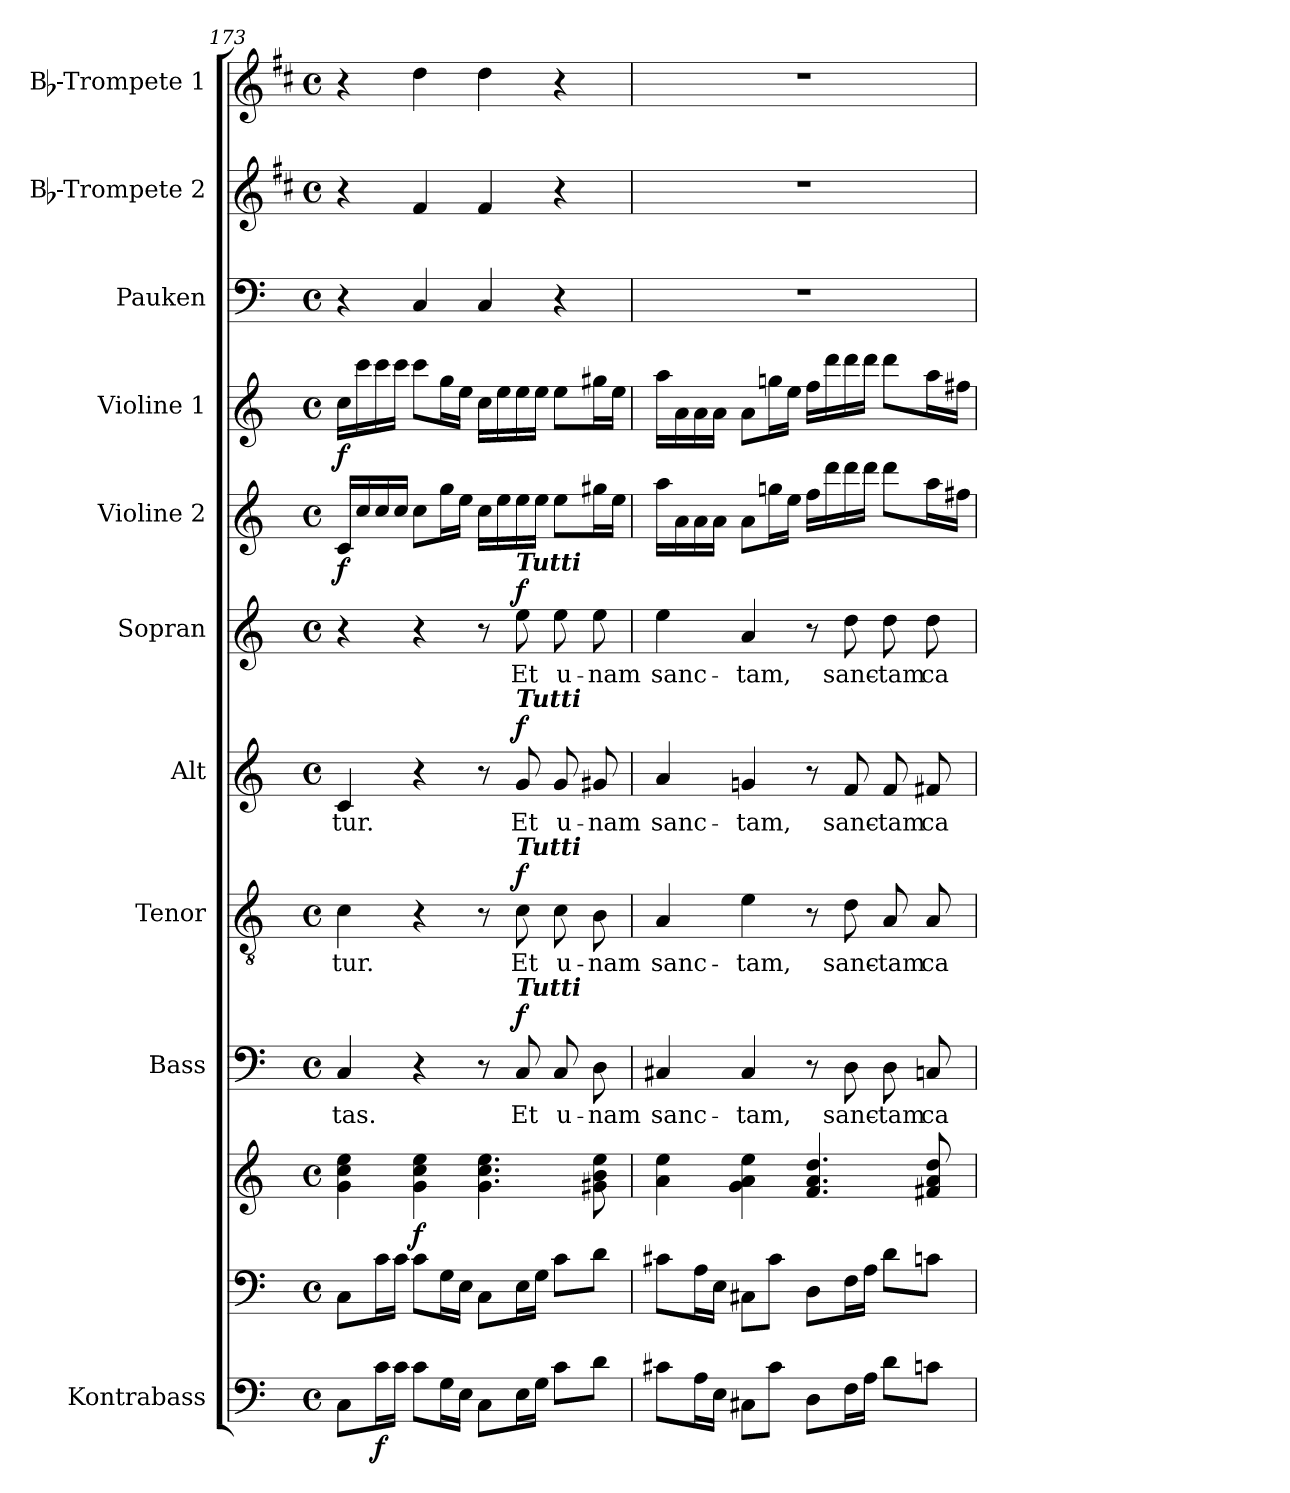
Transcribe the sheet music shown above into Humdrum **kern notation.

**kern	**dynam	**kern	**kern	**dynam	**kern	**text	**dynam	**kern	**text	**dynam	**kern	**text	**dynam	**kern	**text	**dynam	**kern	**dynam	**kern	**dynam	**kern	**kern	**kern
*part11	*part11	*part10	*part10	*part10	*part9	*part9	*part9	*part8	*part8	*part8	*part7	*part7	*part7	*part6	*part6	*part6	*part5	*part5	*part4	*part4	*part3	*part2	*part1
*staff12	*staff12	*staff11	*staff10	*staff10/11	*staff9	*staff9	*staff9	*staff8	*staff8	*staff8	*staff7	*staff7	*staff7	*staff6	*staff6	*staff6	*staff5	*staff5	*staff4	*staff4	*staff3	*staff2	*staff1
*I"Kontrabass	*	*	*	*	*I"Bass	*	*	*I"Tenor	*	*	*I"Alt	*	*	*I"Sopran	*	*	*I"Violine 2	*	*I"Violine 1	*	*I"Pauken	*I"Bb-Trompete 2	*I"Bb-Trompete 1
*I'Kb.	*	*	*	*	*I'B.	*	*	*I'T.	*	*	*I'A.	*	*	*I'S.	*	*	*I'Vl. 2	*	*I'Vl. 1	*	*I'Pk.	*I'Bb Trp. 2	*I'Bb Trp. 1
!!LO:PB:g=z
*clefF4	*	*clefF4	*clefG2	*	*clefF4	*	*	*clefGv2	*	*	*clefG2	*	*	*clefG2	*	*	*clefG2	*	*clefG2	*	*clefF4	*clefG2	*clefG2
*ITrd7c12	*	*	*	*	*	*	*	*	*	*	*	*	*	*	*	*	*	*	*	*	*	*ITrd1c2	*ITrd1c2
*k[]	*	*k[]	*k[]	*	*k[]	*	*	*k[]	*	*	*k[]	*	*	*k[]	*	*	*k[]	*	*k[]	*	*k[]	*k[]	*k[]
*C:	*	*C:	*C:	*	*C:	*	*	*C:	*	*	*C:	*	*	*C:	*	*	*C:	*	*C:	*	*C:	*C:	*C:
*M4/4	*	*M4/4	*M4/4	*	*M4/4	*	*	*M4/4	*	*	*M4/4	*	*	*M4/4	*	*	*M4/4	*	*M4/4	*	*M4/4	*M4/4	*M4/4
*met(c)	*	*met(c)	*met(c)	*	*met(c)	*	*	*met(c)	*	*	*met(c)	*	*	*met(c)	*	*	*met(c)	*	*met(c)	*	*met(c)	*met(c)	*met(c)
=173	=173	=173	=173	=173	=173	=173	=173	=173	=173	=173	=173	=173	=173	=173	=173	=173	=173	=173	=173	=173	=173	=173	=173
!	!	!	!	!	!	!LO:LY:b	!	!	!LO:LY:b	!	!	!LO:LY:b	!	!	!	!	!	!LO:DY:b	!	!LO:DY:b	!	!	!
8CC\L	.	8C\L	4g\ 4cc\ 4ee\	.	4C/	-tas.	.	4c\	-tur.	.	4c/	-tur.	.	4r	.	.	16c/LL	f	16cc\LL	f	4r	4r	4r
.	.	.	.	.	.	.	.	.	.	.	.	.	.	.	.	.	16cc/	.	16ccc\	.	.	.	.
!	!LO:DY:b	!	!	!	!	!	!	!	!	!	!	!	!	!	!	!	!	!	!	!	!	!	!
16C\L	f	16c\L	.	.	.	.	.	.	.	.	.	.	.	.	.	.	16cc/	.	16ccc\	.	.	.	.
16C\JJ	.	16c\JJ	.	.	.	.	.	.	.	.	.	.	.	.	.	.	16cc/JJ	.	16ccc\JJ	.	.	.	.
!	!	!	!	!LO:DY:b	!	!	!	!	!	!	!	!	!	!	!	!	!	!	!	!	!	!	!
8C\L	.	8c\L	4g\ 4cc\ 4ee\	f	4r	.	.	4r	.	.	4r	.	.	4r	.	.	8cc\L	.	8ccc\L	.	4C/	4e/	4cc\
16GG\L	.	16G\L	.	.	.	.	.	.	.	.	.	.	.	.	.	.	16gg\L	.	16gg\L	.	.	.	.
16EE\JJ	.	16E\JJ	.	.	.	.	.	.	.	.	.	.	.	.	.	.	16ee\JJ	.	16ee\JJ	.	.	.	.
8CC\L	.	8C\L	4.g\ 4.cc\ 4.ee\	.	8r	.	.	8r	.	.	8r	.	.	8r	.	.	16cc\LL	.	16cc\LL	.	4C/	4e/	4cc\
.	.	.	.	.	.	.	.	.	.	.	.	.	.	.	.	.	16ee\	.	16ee\	.	.	.	.
!	!	!	!	!	!	!	!	!	!	!	!	!	!	!LO:TX:a:Bi:t=Tutti	!	!	!	!	!	!	!	!	!
!	!	!	!	!	!	!	!	!	!	!	!LO:TX:a:Bi:t=Tutti	!	!	!	!	!	!	!	!	!	!	!	!
!	!	!	!	!	!	!	!	!LO:TX:a:Bi:t=Tutti	!	!	!	!	!	!	!	!	!	!	!	!	!	!	!
!	!	!	!	!	!LO:TX:a:Bi:t=Tutti	!	!	!	!	!	!	!	!	!	!	!	!	!	!	!	!	!	!
!	!	!	!	!	!	!LO:LY:b	!LO:DY:a	!	!LO:LY:b	!LO:DY:a	!	!LO:LY:b	!LO:DY:a	!	!LO:LY:b	!LO:DY:a	!	!	!	!	!	!	!
16EE\L	.	16E\L	.	.	8C/	Et	f	8c\	Et	f	8g/	Et	f	8ee\	Et	f	16ee\	.	16ee\	.	.	.	.
16GG\JJ	.	16G\JJ	.	.	.	.	.	.	.	.	.	.	.	.	.	.	16ee\JJ	.	16ee\JJ	.	.	.	.
!	!	!	!	!	!	!LO:LY:b	!	!	!LO:LY:b	!	!	!LO:LY:b	!	!	!LO:LY:b	!	!	!	!	!	!	!	!
8C\L	.	8c\L	.	.	8C/	u-	.	8c\	u-	.	8g/	u-	.	8ee\	u-	.	8ee\L	.	8ee\L	.	4r	4r	4r
!	!	!	!	!	!	!LO:LY:b	!	!	!LO:LY:b	!	!	!LO:LY:b	!	!	!LO:LY:b	!	!	!	!	!	!	!	!
8D\J	.	8d\J	8g#X\ 8b\ 8ee\	.	8D\	-nam	.	8B\	-nam	.	8g#X/	-nam	.	8ee\	-nam	.	16gg#X\L	.	16gg#X\L	.	.	.	.
.	.	.	.	.	.	.	.	.	.	.	.	.	.	.	.	.	16ee\JJ	.	16ee\JJ	.	.	.	.
=174	=174	=174	=174	=174	=174	=174	=174	=174	=174	=174	=174	=174	=174	=174	=174	=174	=174	=174	=174	=174	=174	=174	=174
!	!	!	!	!	!	!LO:LY:b	!	!	!LO:LY:b	!	!	!LO:LY:b	!	!	!LO:LY:b	!	!	!	!	!	!	!	!
8C#X\L	.	8c#X\L	4a\ 4ee\	.	4C#X/	sanc-	.	4A/	sanc-	.	4a/	sanc-	.	4ee\	sanc-	.	16aa\LL	.	16aa\LL	.	1r	1r	1r
.	.	.	.	.	.	.	.	.	.	.	.	.	.	.	.	.	16a\	.	16a\	.	.	.	.
16AA\L	.	16A\L	.	.	.	.	.	.	.	.	.	.	.	.	.	.	16a\	.	16a\	.	.	.	.
16EE\JJ	.	16E\JJ	.	.	.	.	.	.	.	.	.	.	.	.	.	.	16a\JJ	.	16a\JJ	.	.	.	.
!	!	!	!	!	!	!LO:LY:b	!	!	!LO:LY:b	!	!	!LO:LY:b	!	!	!LO:LY:b	!	!	!	!	!	!	!	!
8CC#X\L	.	8C#X\L	4g\ 4a\ 4ee\	.	4C#/	-tam,	.	4e\	-tam,	.	4gn/	-tam,	.	4a/	-tam,	.	8a\L	.	8a\L	.	.	.	.
8C#\J	.	8c#\J	.	.	.	.	.	.	.	.	.	.	.	.	.	.	16ggn\L	.	16ggn\L	.	.	.	.
.	.	.	.	.	.	.	.	.	.	.	.	.	.	.	.	.	16ee\JJ	.	16ee\JJ	.	.	.	.
8DD\L	.	8D\L	4.f/ 4.a/ 4.dd/	.	8r	.	.	8r	.	.	8r	.	.	8r	.	.	16ff\LL	.	16ff\LL	.	.	.	.
.	.	.	.	.	.	.	.	.	.	.	.	.	.	.	.	.	16ddd\	.	16ddd\	.	.	.	.
!	!	!	!	!	!	!LO:LY:b	!	!	!LO:LY:b	!	!	!LO:LY:b	!	!	!LO:LY:b	!	!	!	!	!	!	!	!
16FF\L	.	16F\L	.	.	8D\	sanc-	.	8d\	sanc-	.	8f/	sanc-	.	8dd\	sanc-	.	16ddd\	.	16ddd\	.	.	.	.
16AA\JJ	.	16A\JJ	.	.	.	.	.	.	.	.	.	.	.	.	.	.	16ddd\JJ	.	16ddd\JJ	.	.	.	.
!	!	!	!	!	!	!LO:LY:b	!	!	!LO:LY:b	!	!	!LO:LY:b	!	!	!LO:LY:b	!	!	!	!	!	!	!	!
8D\L	.	8d\L	.	.	8D\	-tam	.	8A/	-tam	.	8f/	-tam	.	8dd\	-tam	.	8ddd\L	.	8ddd\L	.	.	.	.
!	!	!	!	!	!	!LO:LY:b	!	!	!LO:LY:b	!	!	!LO:LY:b	!	!	!LO:LY:b	!	!	!	!	!	!	!	!
8Cn\J	.	8cn\J	8f#X/ 8a/ 8dd/	.	8Cn/	ca-	.	8A/	ca-	.	8f#X/	ca-	.	8dd\	ca-	.	16aa\L	.	16aa\L	.	.	.	.
.	.	.	.	.	.	.	.	.	.	.	.	.	.	.	.	.	16ff#X\JJ	.	16ff#X\JJ	.	.	.	.
=	=	=	=	=	=	=	=	=	=	=	=	=	=	=	=	=	=	=	=	=	=	=	=
*-	*-	*-	*-	*-	*-	*-	*-	*-	*-	*-	*-	*-	*-	*-	*-	*-	*-	*-	*-	*-	*-	*-	*-
